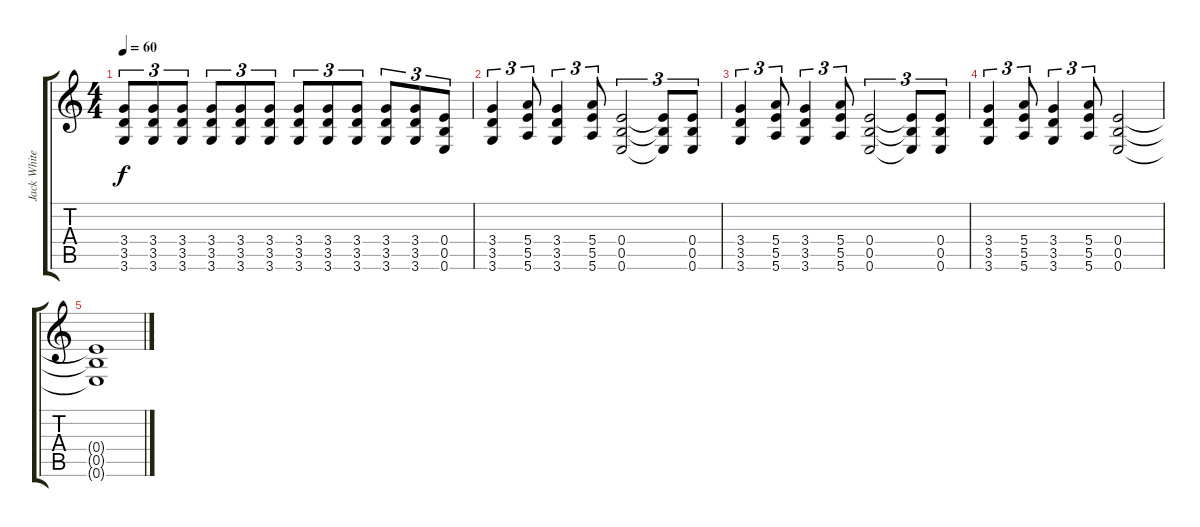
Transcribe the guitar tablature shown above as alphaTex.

\track ("Jack White (guitar)" "Jack White") {instrument electricguitarjazz}
\staff {score tabs}
\tuning (E4 B3 Ab3 E3 B2 E2) {hide}
\ts (4 4)
\tempo 60
\clef g2
\ks c
(3.4 3.5 3.6).8{tu (3 2) dy f} (3.4 3.5 3.6).8{tu (3 2)} (3.4 3.5 3.6).8{tu (3 2)} (3.4 3.5 3.6).8{tu (3 2)} (3.4 3.5 3.6).8{tu (3 2)} (3.4 3.5 3.6).8{tu (3 2)} (3.4 3.5 3.6).8{tu (3 2)} (3.4 3.5 3.6).8{tu (3 2)} (3.4 3.5 3.6).8{tu (3 2)} (3.4 3.5 3.6).8{tu (3 2)} (3.4 3.5 3.6).8{tu (3 2)} (0.4 0.5 0.6).8{tu (3 2)} |
(3.4 3.5 3.6).4{tu (3 2)} (5.4 5.5 5.6).8{tu (3 2)} (3.4 3.5 3.6).4{tu (3 2)} (5.4 5.5 5.6).8{tu (3 2)} (0.4 0.5 0.6).2{tu (3 2)} (0.4{t} 0.5{t} 0.6{t}).8{tu (3 2)} (0.4 0.5 0.6).8{tu (3 2)} |
(3.4 3.5 3.6).4{tu (3 2)} (5.4 5.5 5.6).8{tu (3 2)} (3.4 3.5 3.6).4{tu (3 2)} (5.4 5.5 5.6).8{tu (3 2)} (0.4 0.5 0.6).2{tu (3 2)} (0.4{t} 0.5{t} 0.6{t}).8{tu (3 2)} (0.4 0.5 0.6).8{tu (3 2)} |
(3.4 3.5 3.6).4{tu (3 2)} (5.4 5.5 5.6).8{tu (3 2)} (3.4 3.5 3.6).4{tu (3 2)} (5.4 5.5 5.6).8{tu (3 2)} (0.4 0.5 0.6).2 |
(0.4{t} 0.5{t} 0.6{t}).1
